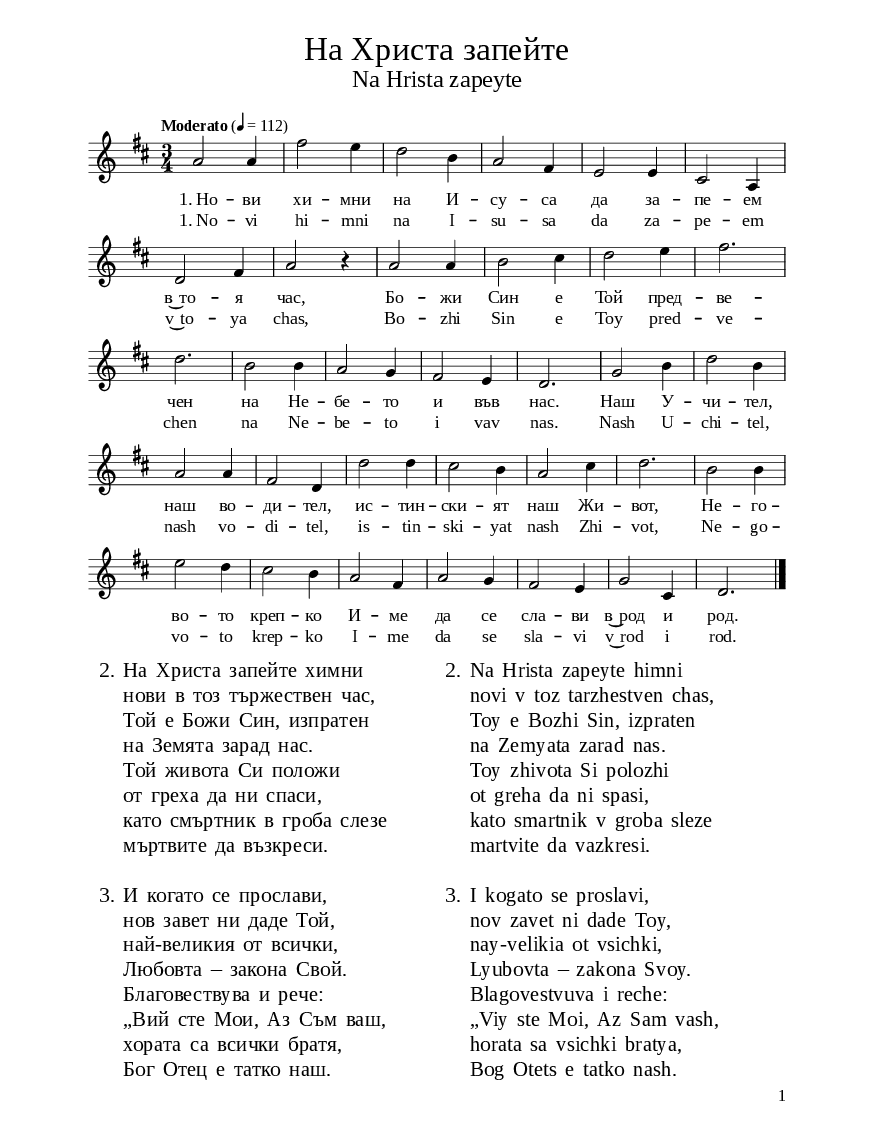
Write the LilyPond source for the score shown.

\version "2.24.0"

% include paper part and global functions
\include "include/globals.ily"

\bookpart {
  \include "include/bookpart-paper.ily"
  \score {
    \include "include/score-layout.ily"

    \new Voice \absolute  {
      \clef treble
      \key d \major
      \time 3/4
      \tempoFunc "Moderato" 4 "112"
      \autoBeamOff


      a'2 a'4| fis''2 e''4| d''2 b'4 | a'2 fis'4 | e'2 e'4 | cis'2 a4 | \break

      d'2 fis'4 | a'2 r4| a'2 a'4| b'2 cis''4 | d''2 e''4| fis''2.| \break

      d''2. |  b'2 b'4| a'2 g'4 | fis'2 e'4 | d'2. | g'2 b'4 | d''2 b'4| \break

      a'2 a'4 | fis'2 d'4 | d''2 d''4 | cis''2 b'4 | a'2 cis''4 | d''2. | b'2 b'4 |  \break

      e''2 d''4 | cis''2 b'4 | a'2 fis'4 | a'2 g'4 | fis'2 e'4 | g'2 cis'4| d'2. | \bar "|." \break
    }

    \addlyrics {
      "1. Но" -- ви хи -- мни на И -- су -- са да за -- пе -- ем
      в~то -- я час, Бо -- жи Син е Той пред -- ве --
      чен на Не -- бе -- то и във нас.  Наш У -- чи -- тел,
      наш во -- ди -- тел, ис -- тин -- ски -- ят наш Жи -- вот, Не -- го --
      во -- то креп -- ко И -- ме да се сла -- ви в~род и род.
    }

    \addlyrics {
      "1. No" -- vi hi -- mni na I -- su -- sa da za -- pe -- em
      v~to -- ya chas, Bo -- zhi Sin e Toy pred -- ve --
      chen na Ne -- be -- to i vav nas.  Nash U -- chi -- tel,
      nash vo -- di -- tel, is -- tin -- ski -- yat nash Zhi -- vot, Ne -- go --
      vo -- to krep -- ko I -- me da se sla -- vi v~rod i rod.
    }

    \header {
      title = \titleFunc "На Христа запейте" "Na Hrista zapeyte"
    }

    \midi{}

  } % score

   \markup \empty-one

  \markup \fontsize #bgCoupletFontSize {
    \hspace #1
    \override #`(baseline-skip . ,bgCoupletBaselineSkip)
    \column {
      \line {   2.  На Христа запейте химни  }

      \line {   "   " нови в тоз тържествен час, }

      \line {   "   " Той е Божи Син, изпратен }

      \line {   "   " на Земята зарад нас. }

      \line {   "   " Той живота Си положи }

      \line {   "   " от греха да ни спаси, }

      \line {   "   " като смъртник в гроба слезе }

      \line {   "   " мъртвите да възкреси. }
      \line {   "   "}

      \line {   3.  И когато се прослави, }

      \line {   "   " нов завет ни даде Той, }

      \line {   "   " най-великия от всички, }

      \line {   "   " Любовта – закона Свой. }

      \line {   "   " Благовествува и рече: }

      \line {   "   " „Вий сте Мои, Aз Съм ваш, }

      \line {   "   " хората са всички братя, }

      \line {   "   " Бог Отец е татко наш. }

    }

    \hspace #5
    \override #`(baseline-skip . ,bgCoupletBaselineSkip)
    \column {
      \line {   2.  Na Hrista zapeyte himni  }

      \line {   "   " novi v toz tarzhestven chas, }

      \line {   "   " Toy e Bozhi Sin, izpraten }

      \line {   "   " na Zemyata zarad nas. }

      \line {   "   " Toy zhivota Si polozhi }

      \line {   "   " ot greha da ni spasi, }

      \line {   "   " kato smartnik v groba sleze }

      \line {   "   " martvite da vazkresi. }
      \line {   "   "}

      \line {   3.  I kogato se proslavi, }

      \line {   "   " nov zavet ni dade Toy, }

      \line {   "   " nay-velikia ot vsichki, }

      \line {   "   " Lyubovta – zakona Svoy. }

      \line {   "   " Blagovestvuva i reche: }

      \line {   "   " „Viy ste Moi, Az Sam vash, }

      \line {   "   " horata sa vsichki bratya, }

      \line {   "   " Bog Otets e tatko nash. }


    } %column
  } % markup
  
  \pageBreak
  
  \markup \fontsize #bgCoupletFontSize {
    \hspace #1
    \override #`(baseline-skip . ,bgCoupletBaselineSkip)
    \column {


      \line {  4.  Един друг се залюбете, }

      \line {   "   " тъй се служи на Отца; }

      \line {   "   " и Отец ви всички люби, }

      \line {   "   " като Негови Деца. }

      \line {   "   " Аз съм жив хляб от Небето, }

      \line {   "   " аз съм истинска лоза, }

      \line {   "   " Словото Ми опазете, }

      \line {   "   " заживейте в Любовта! }
      \line {   "   "}

      \line {   5.  Само в нея е живота, }

      \line {   "   " нейна е радостта, }

      \line {   "   " тя създава всяко благо, }

      \line {   "   " тя едничка, Любовта.“ }

      \line {   "   " Тъй ни учеше тогава,  }

      \line {   "   " тъй ни шепне и сега, }

      \line {   "   " и възкръсват ми в душата }

      \line {   "   " тези Негови Слова. }
    }
    

    \hspace #5
    \override #`(baseline-skip . ,bgCoupletBaselineSkip)
    \column {

      \line {  4.  Edin drug se zalyubete, }

      \line {   "   " tay se sluzhi na Ottsa; }

      \line {   "   " i Otets vi vsichki lyubi, }

      \line {   "   " kato Negovi Detsa. }

      \line {   "   " Az sam zhiv hlyab ot Nebeto, }

      \line {   "   " az sam istinska loza, }

      \line {   "   " Slovoto Mi opazete, }

      \line {   "   " zazhiveyte v Lyubovta! }
      \line {   "   "}

      \line {   5.  Samo v neya e zhivota, }

      \line {   "   " neyna e radostta, }

      \line {   "   " tya sazdava vsyako blago, }

      \line {   "   " tya ednichka, Lyubovta.“ }

      \line {   "   " Tay ni ucheshe togava,  }

      \line {   "   " tay ni shepne i sega, }

      \line {   "   " i vazkrasvat mi v dushata }

      \line {   "   " tezi Negovi Slova. }
    } %column
  } % markup

 \markup \empty-two

  % include foreign translation(s) of the song
  \version "2.24.0"

\markup \fill-line { \fontsize #deTitleFontSize "Mögen wir Christus besingen" }
\markup \null
\markup \null
\markup \fontsize #deCoupletFontSize {
  \hspace #-1
  \override #`(baseline-skip . ,deCoupletBaselineSkip)

  \column {
     
\line { 1. Mögen wir Christus mit neuen Hymnen}

\line { "   "in dieser Stunde besingen;}

\line { "   "Er ist der ewige Sohn Gottes }

\line { "   "im Himmel und in uns.}

\line { "   "Unser Meister, unser Führer, }

\line { "   "unser wahres Leben,}

\line { "   "sein starker Name sei gepriesen}

\line { "   "von Geschlecht zu Geschlecht.}

  \line { " " }

\line { 2. Singt zu Christus neue Hymnen}

\line { "   "in dieser festlichen Stunde,}

\line { "   "Er ist der Sohn Gottes, der auf die Erde }

\line { "   " um unsertwillen gesendet wurde.}

\line { "   "Er gab sein Leben, }
        
     \line { "   "   um uns von der Sünde zu retten, }

\line { "   "wie ein Sterbender stieg er in das Grab }

\line { "   " hinab, um die Toten auferstehen zu lassen. }

  \line { " " }

\line { 3. Und nachdem er gepriesen worden war,}

\line { "   "gab er uns ein neues Testament,}

\line { "   "das größte von allen:}

\line { "   "die Liebe – sein Gesetz. }

\line { "   "Er verkündete die frohe Botschaft und sagte:}

\line { "   "Ihr seid mein, ich bin euer,}

\line { "   "alle Menschen sind Brüder,}

\line { "   "Gottvater ist unser Vater.}


          
     
           }
             \override #`(baseline-skip . ,deCoupletBaselineSkip)
           \column {
             

\line { 4. Liebet einander, }

\line { "   "so dienen wir unserem Vater,}

\line { "   "und der Vater liebt euch alle}
 
\line { "   "wie Seine eigenen Kinder.}

\line { "   "Ich bin das lebendige Brot }
        
    \line { "   "    vom Himmel, }

\line { "   "ich bin der wahre Weinstock;}

\line { "   "bewahrt Mein Wort und}

\line { "   "lebt in Liebe!}
  \line { " " }
\line { 5. Nur in ihr ist das Leben;}

\line { "   "in ihr ist auch die Freude,}

\line { "   "sie erschafft alles Gute  –}

\line { "   "einzig sie  – die Liebe.}

\line { "   "So lehrte Er uns damals,}

\line { "   "so flüstert er uns jetzt auch zu, }

\line { "   "und in meiner Seele }

\line { "   "erwachen seine Worte zum Leben. }
           
           }
       
    }    


} % bookpart
